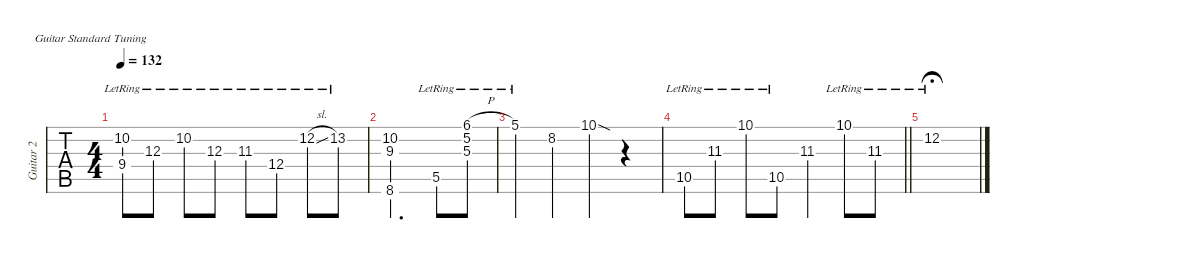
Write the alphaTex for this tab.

\defaultSystemsLayout 4
\hideDynamics
\bracketExtendMode nobrackets
\multiTrackTrackNamePolicy allsystems
\firstSystemTrackNameMode fullname
\otherSystemsTrackNameMode fullname
\track ("Guitar 2" "Guitar 2") {instrument electricguitarclean}
\staff {tabs}
\tuning (E4 B3 G3 D3 A2 E2)
\ts (4 4)
\tempo 132
\clef g2
\ks c
(10.2{lr} 9.4).8{dy mf} 12.3{lr}.8 10.2{lr}.8 12.3{lr}.8 11.3{lr acc #}.8 12.4{lr}.8 12.2{sl lr}.8 13.2{lr}.8 |
(8.6 10.2 9.3).2{d} 5.5{lr}.8 (6.1{h lr acc #} 5.2{lr} 5.3{lr}).8 |
5.1{lr}.4 8.2{st}.4 10.1{sod}.4 r.4 |
\barLineRight lightlight
10.5{lr}.8 11.3{lr acc #}.8 10.1{lr}.8 10.5{lr}.8 11.3{st acc #}.4 10.1{lr}.8 11.3{lr acc #}.8 |
12.2{lr}.1{fermata (medium 1)}
